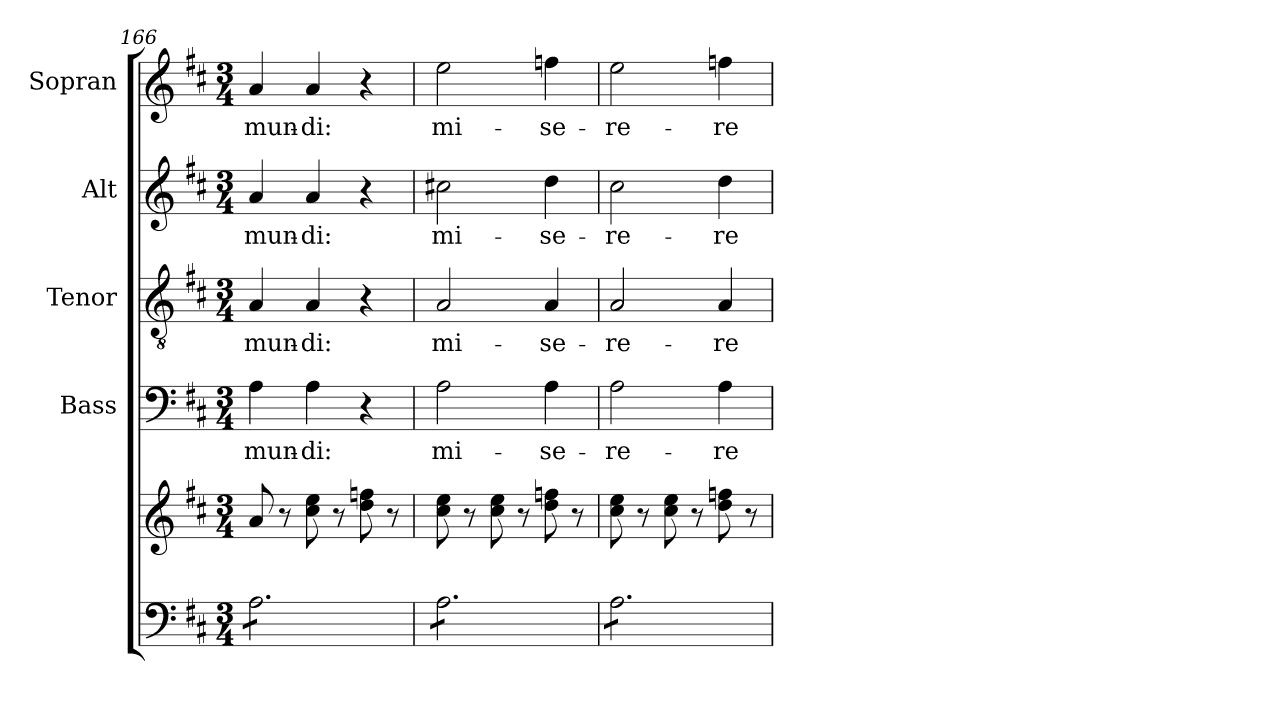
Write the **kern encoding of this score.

**kern	**kern	**kern	**text	**kern	**text	**kern	**text	**kern	**text
*part5	*part5	*part4	*part4	*part3	*part3	*part2	*part2	*part1	*part1
*staff6	*staff5	*staff4	*staff4	*staff3	*staff3	*staff2	*staff2	*staff1	*staff1
*	*	*I"Bass	*	*I"Tenor	*	*I"Alt	*	*I"Sopran	*
*	*	*I'B.	*	*I'T.	*	*I'A.	*	*I'S.	*
*clefF4	*clefG2	*clefF4	*	*clefGv2	*	*clefG2	*	*clefG2	*
*k[f#c#]	*k[f#c#]	*k[f#c#]	*	*k[f#c#]	*	*k[f#c#]	*	*k[f#c#]	*
*D:	*D:	*D:	*	*D:	*	*D:	*	*D:	*
*M3/4	*M3/4	*M3/4	*	*M3/4	*	*M3/4	*	*M3/4	*
=166	=166	=166	=166	=166	=166	=166	=166	=166	=166
!	!	!	!LO:LY:b	!	!LO:LY:b	!	!LO:LY:b	!	!LO:LY:b
*tremolo	*	*	*	*	*	*	*	*	*
8A\L	8a/	4A\	mun-	4A/	mun-	4a/	mun-	4a/	mun-
8A\	8r	.	.	.	.	.	.	.	.
!	!	!	!LO:LY:b	!	!LO:LY:b	!	!LO:LY:b	!	!LO:LY:b
8A\	8cc#\ 8ee\	4A\	-di:	4A/	-di:	4a/	-di:	4a/	-di:
8A\	8r	.	.	.	.	.	.	.	.
8A\	8dd\ 8ffn\	4r	.	4r	.	4r	.	4r	.
8A\J	8r	.	.	.	.	.	.	.	.
!!LO:LB:g=z
=167	=167	=167	=167	=167	=167	=167	=167	=167	=167
!	!	!	!LO:LY:b	!	!LO:LY:b	!	!LO:LY:b	!	!LO:LY:b
8A\L	8cc#\ 8ee\	2A\	mi-	2A/	mi-	2cc#X\	mi-	2ee\	mi-
8A\	8r	.	.	.	.	.	.	.	.
8A\	8cc#\ 8ee\	.	.	.	.	.	.	.	.
8A\	8r	.	.	.	.	.	.	.	.
!	!	!	!LO:LY:b	!	!LO:LY:b	!	!LO:LY:b	!	!LO:LY:b
8A\	8dd\ 8ffn\	4A\	-se-	4A/	-se-	4dd\	-se-	4ffn\	-se-
8A\J	8r	.	.	.	.	.	.	.	.
=168	=168	=168	=168	=168	=168	=168	=168	=168	=168
!	!	!	!LO:LY:b	!	!LO:LY:b	!	!LO:LY:b	!	!LO:LY:b
8A\L	8cc#\ 8ee\	2A\	-re-	2A/	-re-	2cc#\	-re-	2ee\	-re-
8A\	8r	.	.	.	.	.	.	.	.
8A\	8cc#\ 8ee\	.	.	.	.	.	.	.	.
8A\	8r	.	.	.	.	.	.	.	.
!	!	!	!LO:LY:b	!	!LO:LY:b	!	!LO:LY:b	!	!LO:LY:b
8A\	8dd\ 8ffn\	4A\	-re	4A/	-re	4dd\	-re	4ffn\	-re
8A\J	8r	.	.	.	.	.	.	.	.
*Xtremolo	*	*	*	*	*	*	*	*	*
=	=	=	=	=	=	=	=	=	=
*-	*-	*-	*-	*-	*-	*-	*-	*-	*-
